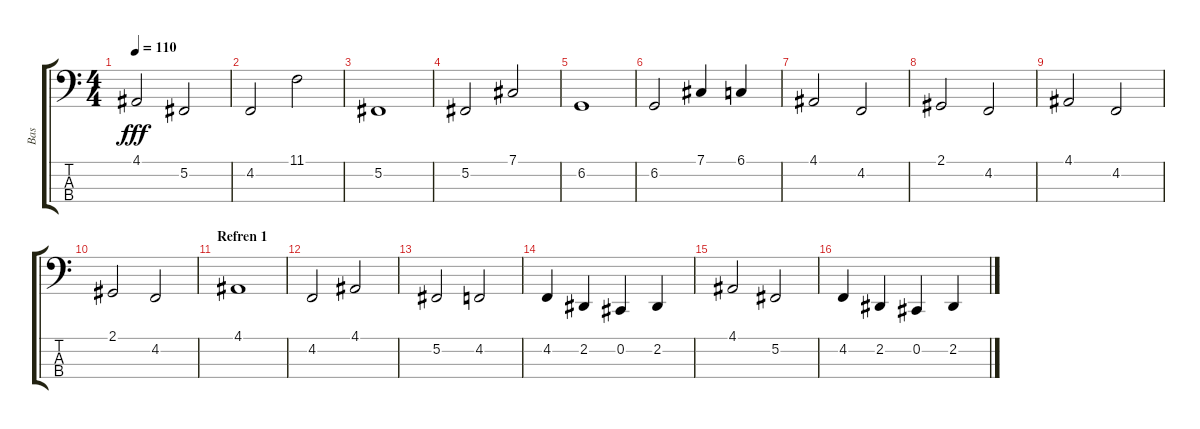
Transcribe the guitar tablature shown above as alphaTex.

\track ("Bas" "Bas") {instrument electricbassfinger}
\staff {score tabs}
\tuning (Gb1 Db1 Ab0 Eb0) {hide}
\ts (4 4)
\tempo 110
\clef f4
\ks c
4.1.2{dy fff} 5.2.2 |
4.2.2 11.1.2 |
5.2.1 |
5.2.2 7.1.2 |
6.2.1 |
6.2.2 7.1.4 6.1.4 |
4.1.2 4.2.2 |
2.1.2 4.2.2 |
4.1.2 4.2.2 |
2.1.2 4.2.2 |
\section ("" "Refren 1")
4.1.1{instrument electricbasspick} |
4.2.2 4.1.2 |
5.2.2 4.2.2 |
4.2.4 2.2.4 0.2.4 2.2.4 |
4.1.2 5.2.2 |
4.2.4 2.2.4 0.2.4 2.2.4
